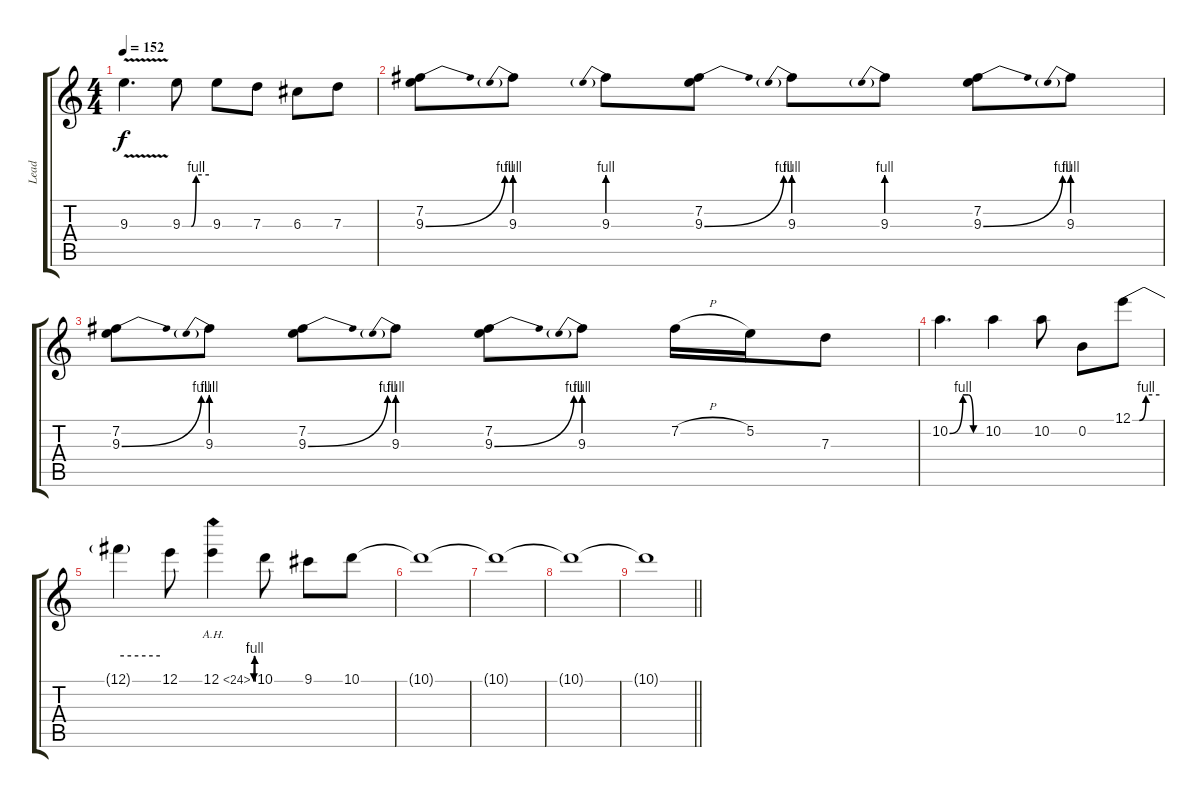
\track ("Lead" "Lead") {instrument distortionguitar}
\staff {score tabs}
\tuning (E4 B3 G3 D3 A2 E2) {hide}
\ts (4 4)
\tempo 152
\clef g2
\ks c
9.3{v}.4{d dy f} 9.3{be (custom 0 0 20 0 31 4 60 4)}.8 9.3.8 7.3.8 6.3.8 7.3.8 |
(7.2 9.3{be (bend 0 0 60 4)}).8 9.3{be (prebend 0 4 60 4)}.8 9.3{be (prebend 0 4 60 4)}.8 (7.2 9.3{be (bend 0 0 60 4)}).8 9.3{be (prebend 0 4 60 4)}.8 9.3{be (prebend 0 4 60 4)}.8 (7.2 9.3{be (bend 0 0 60 4)}).8 9.3{be (prebend 0 4 60 4)}.8 |
(7.2 9.3{be (bend 0 0 60 4)}).8 9.3{be (prebend 0 4 60 4)}.8 (7.2 9.3{be (bend 0 0 60 4)}).8 9.3{be (prebend 0 4 60 4)}.8 (7.2 9.3{be (bend 0 0 60 4)}).8 9.3{be (prebend 0 4 60 4)}.8 7.2{h}.16 5.2.16 7.3.8 |
10.2{be (custom 0 0 25 4 35 4 45 0 60 0)}.4{d} 10.2.4 10.2.8 0.2.8 12.1{be (custom 0 0 15 0 30 4 60 4)}.8 |
12.1{be (hold 0 4 60 4) t}.4 12.1.8 12.1{be (custom 0 0 15 4 24 4 40 0 60 0) ah 12}.4 10.1.8 9.1.8 10.1.8 |
10.1{t}.1 |
10.1{t}.1 |
10.1{t}.1 |
\barLineRight lightlight
10.1{t}.1
